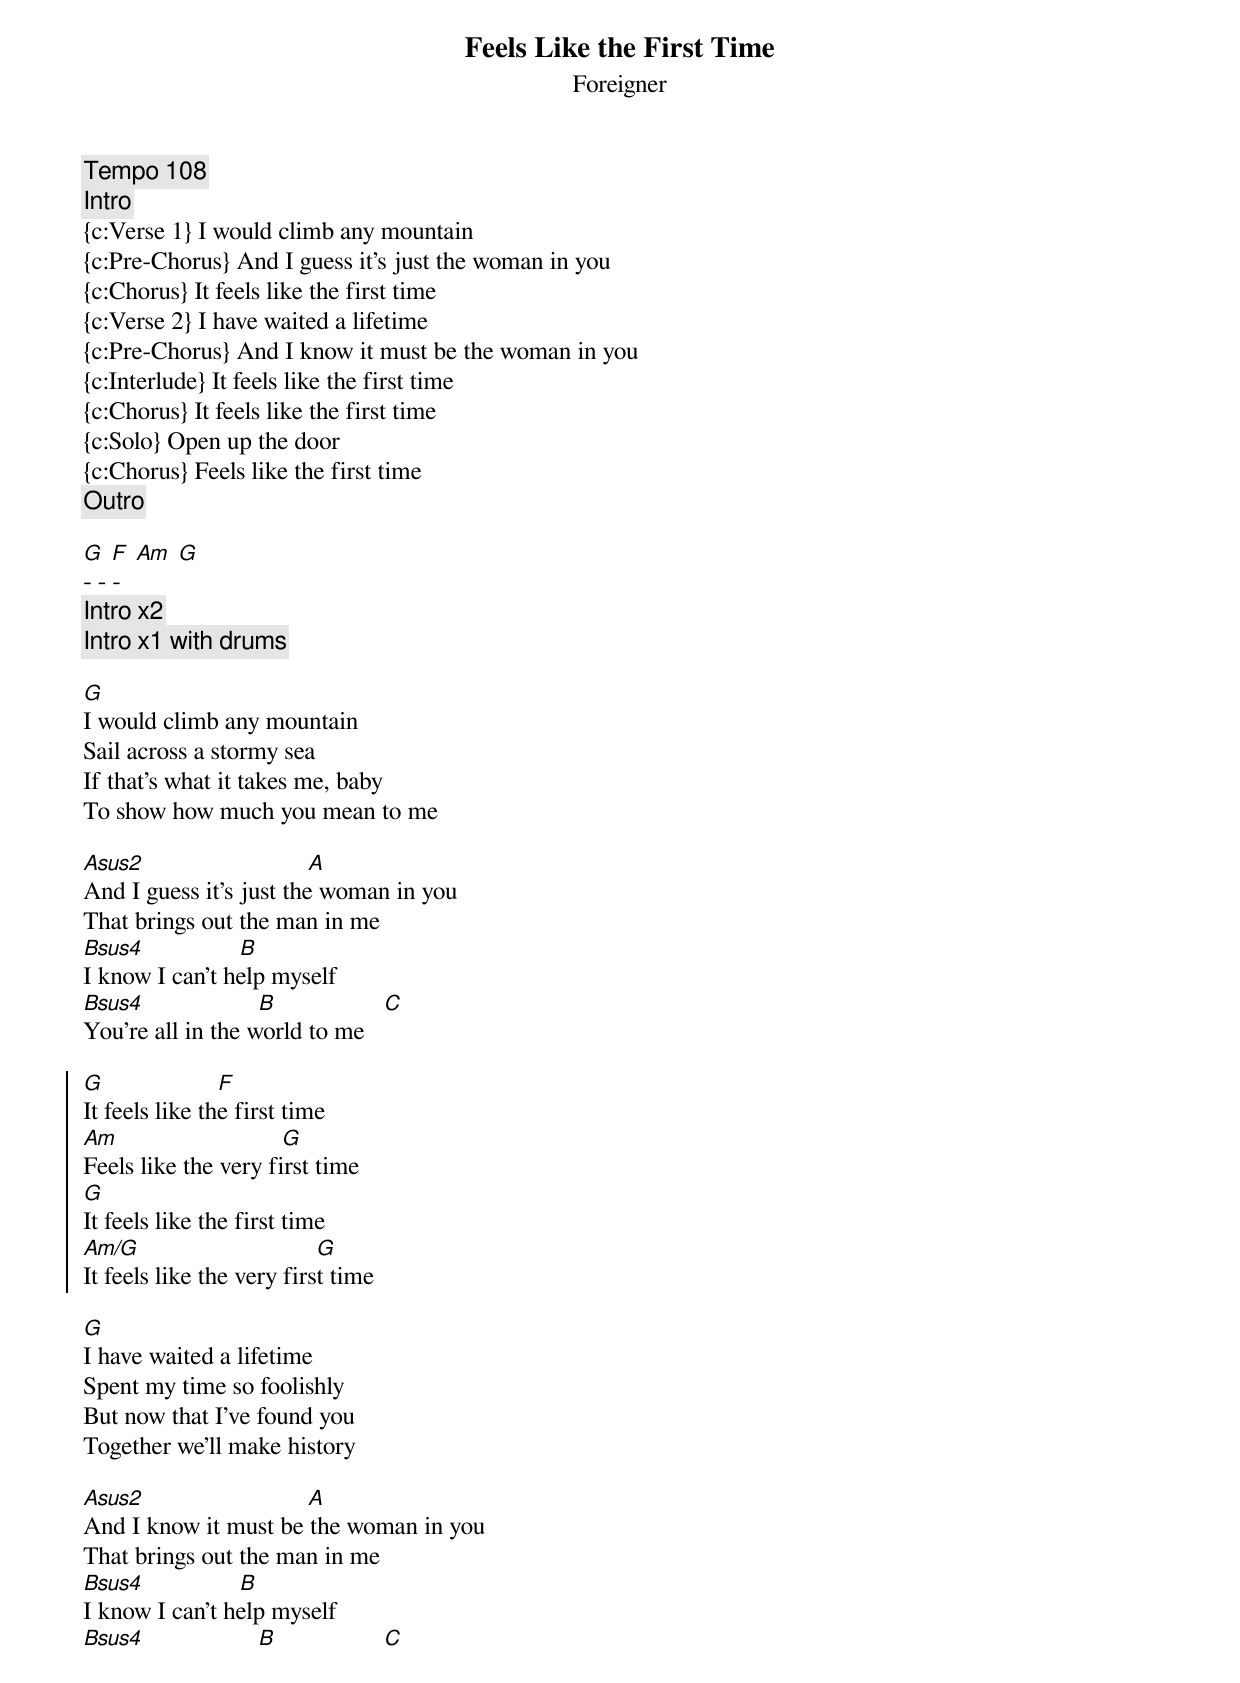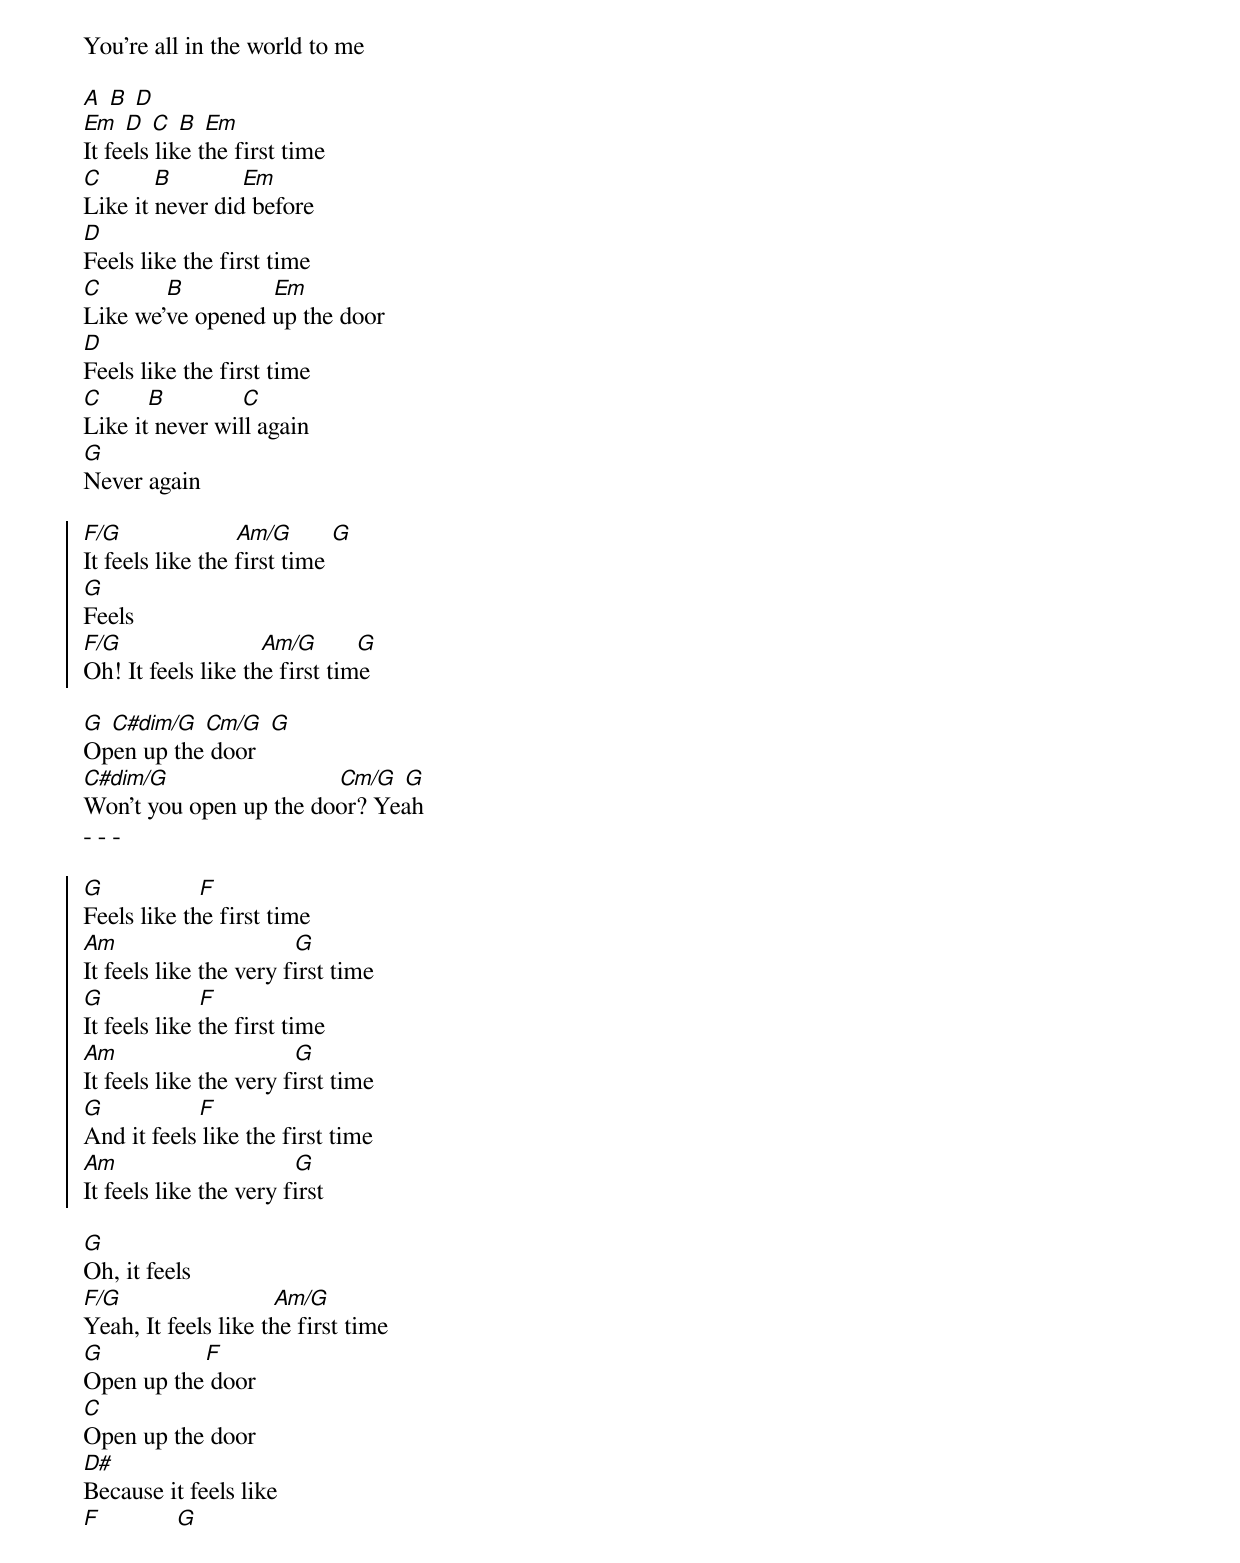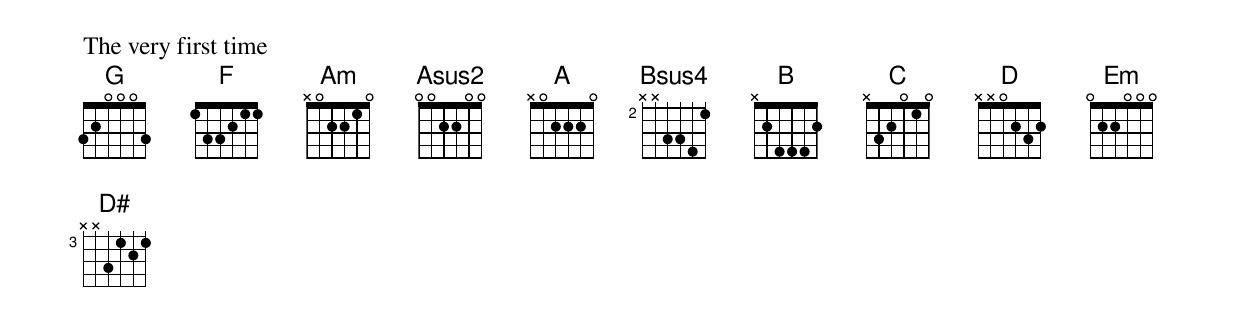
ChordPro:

{t: Feels Like the First Time}
{st: Foreigner}
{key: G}
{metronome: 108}
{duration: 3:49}


{c:Tempo 108}
{c:Intro}
{c:Verse 1} I would climb any mountain
{c:Pre-Chorus} And I guess it's just the woman in you
{c:Chorus} It feels like the first time
{c:Verse 2} I have waited a lifetime
{c:Pre-Chorus} And I know it must be the woman in you
{c:Interlude} It feels like the first time
{c:Chorus} It feels like the first time
{c:Solo} Open up the door
{c:Chorus} Feels like the first time
{c:Outro}

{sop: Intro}
[G] [F] [Am] [G]
- - -
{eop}
{c:Intro x2}
{c:Intro x1 with drums}

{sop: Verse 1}
[G]
I would climb any mountain
Sail across a stormy sea
If that's what it takes me, baby
To show how much you mean to me
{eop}

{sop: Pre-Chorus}
[Asus2]                          [A]
And I guess it's just the woman in you
That brings out the man in me
[Bsus4]               [B]
I know I can't help myself
[Bsus4]                  [B]                 [C]
You're all in the world to me
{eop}

{soc}
[G]                  [F]
It feels like the first time
[Am]                          [G]
Feels like the very first time
[G]
It feels like the first time
[Am/G]                            [G]
It feels like the very first time
{eoc}

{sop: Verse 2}
[G]
I have waited a lifetime
Spent my time so foolishly
But now that I've found you
Together we'll make history
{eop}

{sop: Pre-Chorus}
[Asus2]                          [A]
And I know it must be the woman in you
That brings out the man in me
[Bsus4]               [B]
I know I can't help myself
[Bsus4]                  [B]                 [C]
You're all in the world to me
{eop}

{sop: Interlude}
[A] [B] [D]
[Em] [D] [C] [B] [Em]
It feels like the first time
[C]        [B]           [Em]
Like it never did before
[D]
Feels like the first time
[C]          [B]              [Em]
Like we've opened up the door
[D]
Feels like the first time
[C]       [B]            [C]
Like it never will again
[G]
Never again
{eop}

{soc}
[F/G]                  [Am/G]      [G]
It feels like the first time
[G]
Feels
[F/G]                      [Am/G]      [G]
Oh! It feels like the first time
{eoc}

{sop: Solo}
[G] [C#dim/G] [Cm/G] [G]
Open up the door
[C#dim/G]                           [Cm/G] [G]
Won't you open up the door? Yeah
- - -
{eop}

{soc}
[G]               [F]
Feels like the first time
[Am]                            [G]
It feels like the very first time
[G]               [F]
It feels like the first time
[Am]                            [G]
It feels like the very first time
[G]               [F]
And it feels like the first time
[Am]                            [G]
It feels like the very first
{eoc}

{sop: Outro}
[G]
Oh, it feels
[F/G]                        [Am/G]
Yeah, It feels like the first time
[G]                [F]
Open up the door
[C]
Open up the door
[D#]
Because it feels like
[F]            [G]
The very first time
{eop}
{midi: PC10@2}
